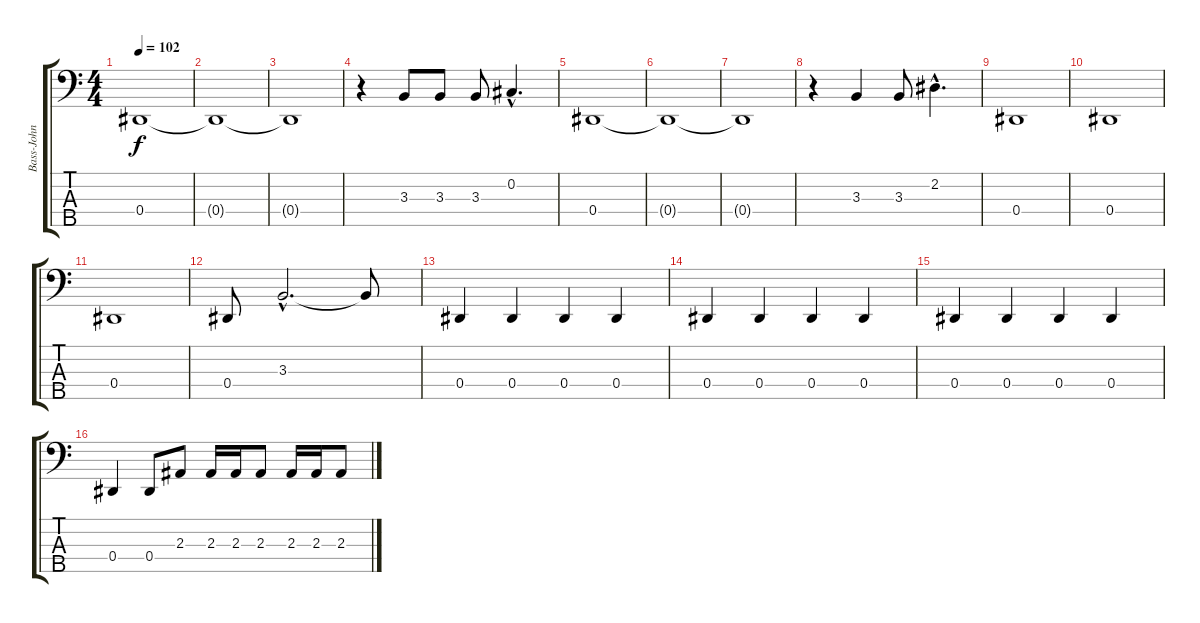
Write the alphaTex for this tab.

\track ("Bass-John Myung" "Bass-John ") {instrument electricbassfinger}
\staff {score tabs}
\tuning (Gb2 Db2 Ab1 Eb1 Bb0) {hide}
\ts (4 4)
\tempo 102
\clef f4
\ks c
0.4.1{dy f} |
0.4{t}.1 |
0.4{t}.1 |
r.4 3.3.8 3.3.8 3.3.8 0.2{hac}.4{d} |
0.4.1 |
0.4{t}.1 |
0.4{t}.1 |
r.4 3.3.4 3.3.8 2.2{hac}.4{d} |
0.4.1 |
0.4.1 |
0.4.1 |
0.4.8 3.3{hac}.2{d} 3.3{t}.8 |
0.4.4 0.4.4 0.4.4 0.4.4 |
0.4.4 0.4.4 0.4.4 0.4.4 |
0.4.4 0.4.4 0.4.4 0.4.4 |
0.4.4 0.4.8 2.3.8 2.3.16 2.3.16 2.3.8 2.3.16 2.3.16 2.3.8
